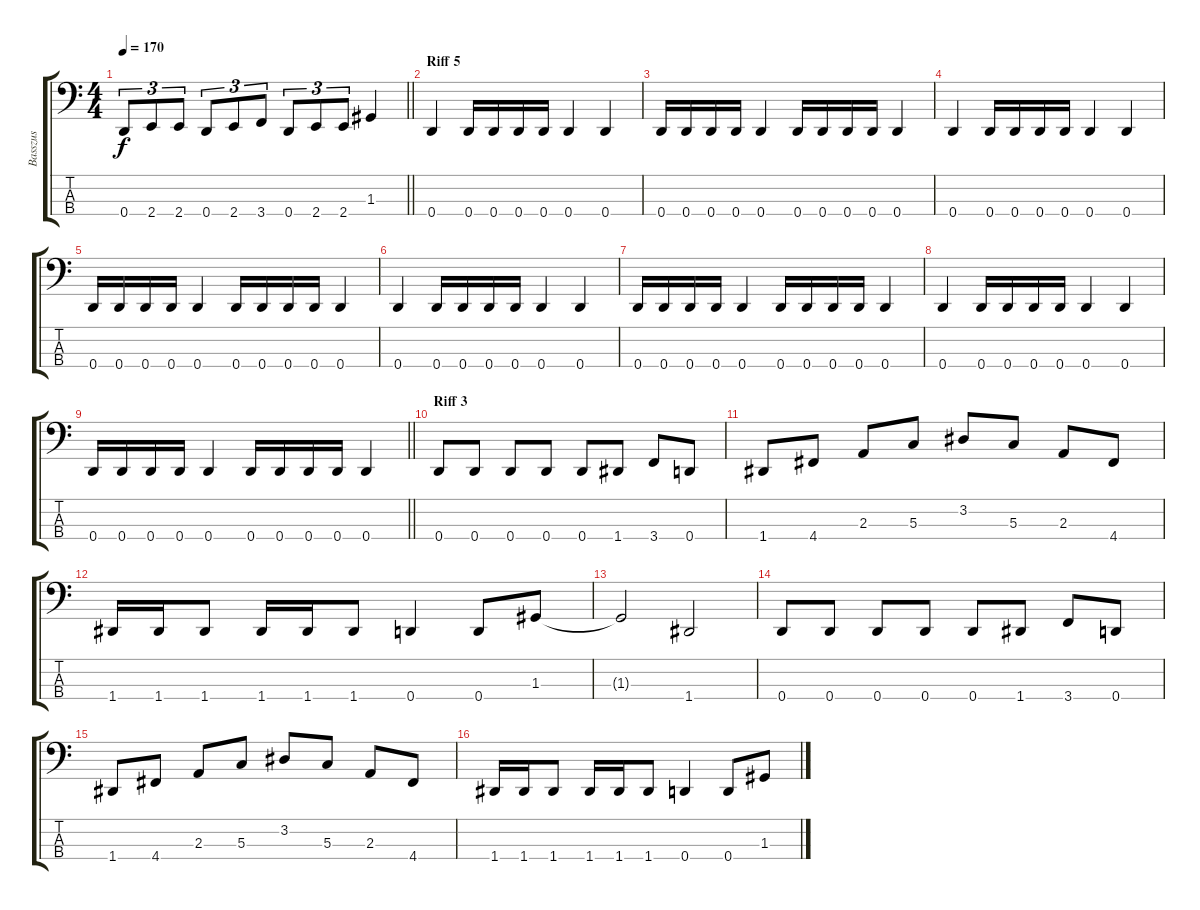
\track ("Basszus" "Basszus") {instrument slapbass2}
\staff {score tabs}
\tuning (F2 C2 G1 D1) {hide}
\ts (4 4)
\tempo 170
\clef f4
\barLineRight lightlight
\ks c
0.4.8{tu (3 2) dy f} 2.4.8{tu (3 2)} 2.4.8{tu (3 2)} 0.4.8{tu (3 2)} 2.4.8{tu (3 2)} 3.4.8{tu (3 2)} 0.4.8{tu (3 2)} 2.4.8{tu (3 2)} 2.4.8{tu (3 2)} 1.3.4 |
\section ("" "Riff 5")
0.4.4 0.4.16 0.4.16 0.4.16 0.4.16 0.4.4 0.4.4 |
0.4.16 0.4.16 0.4.16 0.4.16 0.4.4 0.4.16 0.4.16 0.4.16 0.4.16 0.4.4 |
0.4.4 0.4.16 0.4.16 0.4.16 0.4.16 0.4.4 0.4.4 |
0.4.16 0.4.16 0.4.16 0.4.16 0.4.4 0.4.16 0.4.16 0.4.16 0.4.16 0.4.4 |
0.4.4 0.4.16 0.4.16 0.4.16 0.4.16 0.4.4 0.4.4 |
0.4.16 0.4.16 0.4.16 0.4.16 0.4.4 0.4.16 0.4.16 0.4.16 0.4.16 0.4.4 |
0.4.4 0.4.16 0.4.16 0.4.16 0.4.16 0.4.4 0.4.4 |
\barLineRight lightlight
0.4.16 0.4.16 0.4.16 0.4.16 0.4.4 0.4.16 0.4.16 0.4.16 0.4.16 0.4.4 |
\section ("" "Riff 3")
0.4.8 0.4.8 0.4.8 0.4.8 0.4.8 1.4.8 3.4.8 0.4.8 |
1.4.8 4.4.8 2.3.8 5.3.8 3.2.8{beam Up} 5.3.8{beam Up} 2.3.8 4.4.8 |
1.4.16 1.4.16 1.4.8 1.4.16 1.4.16 1.4.8 0.4.4 0.4.8 1.3.8 |
1.3{t}.2 1.4.2 |
0.4.8 0.4.8 0.4.8 0.4.8 0.4.8 1.4.8 3.4.8 0.4.8 |
1.4.8 4.4.8 2.3.8 5.3.8 3.2.8{beam Up} 5.3.8{beam Up} 2.3.8 4.4.8 |
1.4.16 1.4.16 1.4.8 1.4.16 1.4.16 1.4.8 0.4.4 0.4.8 1.3.8
